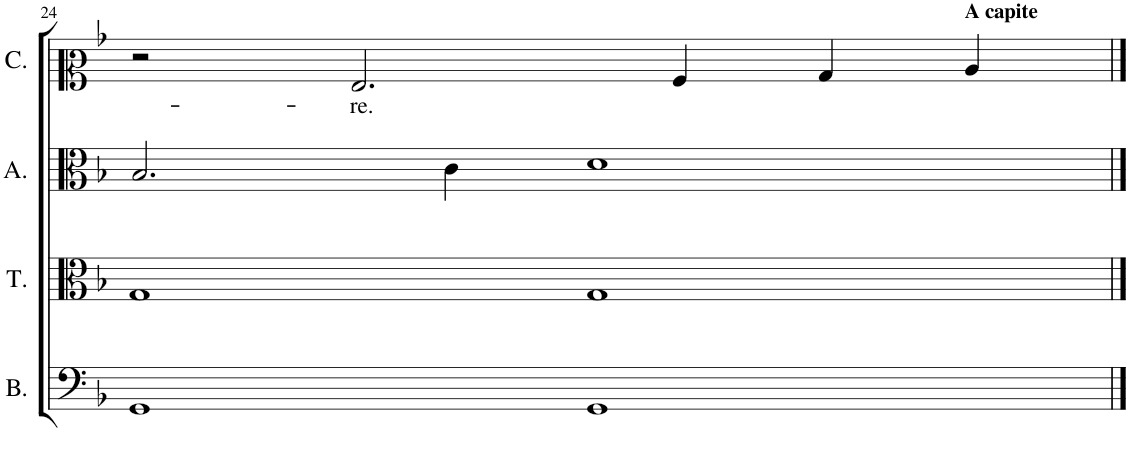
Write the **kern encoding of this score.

**kern	**kern	**kern	**kern	**text
*part4	*part3	*part2	*part1	*part1
*staff4	*staff3	*staff2	*staff1	*staff1
*I"Bassus	*I"Tenor	*I"Altus	*I"Cantus	*
*I'B.	*I'T.	*I'A.	*I'C.	*
!!LO:PB:g=z
*clefF4	*clefC3	*clefC3	*clefC2	*
*k[b-]	*k[b-]	*k[b-]	*k[b-]	*
*M8/4	*M8/4	*M8/4	*M8/4	*
=24	=24	=24	=24	=24
1GG	1G	2.B-/	2r	.
!	!	!	!	!LO:LY:b
.	.	.	2.G/	-re.
.	.	4c\	.	.
1GG	1G	1d	.	.
.	.	.	4A/	.
.	.	.	4B-/	.
!	!	!	!LO:TX:a:B:t=A capite	!
.	.	.	4c/	.
==	==	==	==	==
*-	*-	*-	*-	*-
